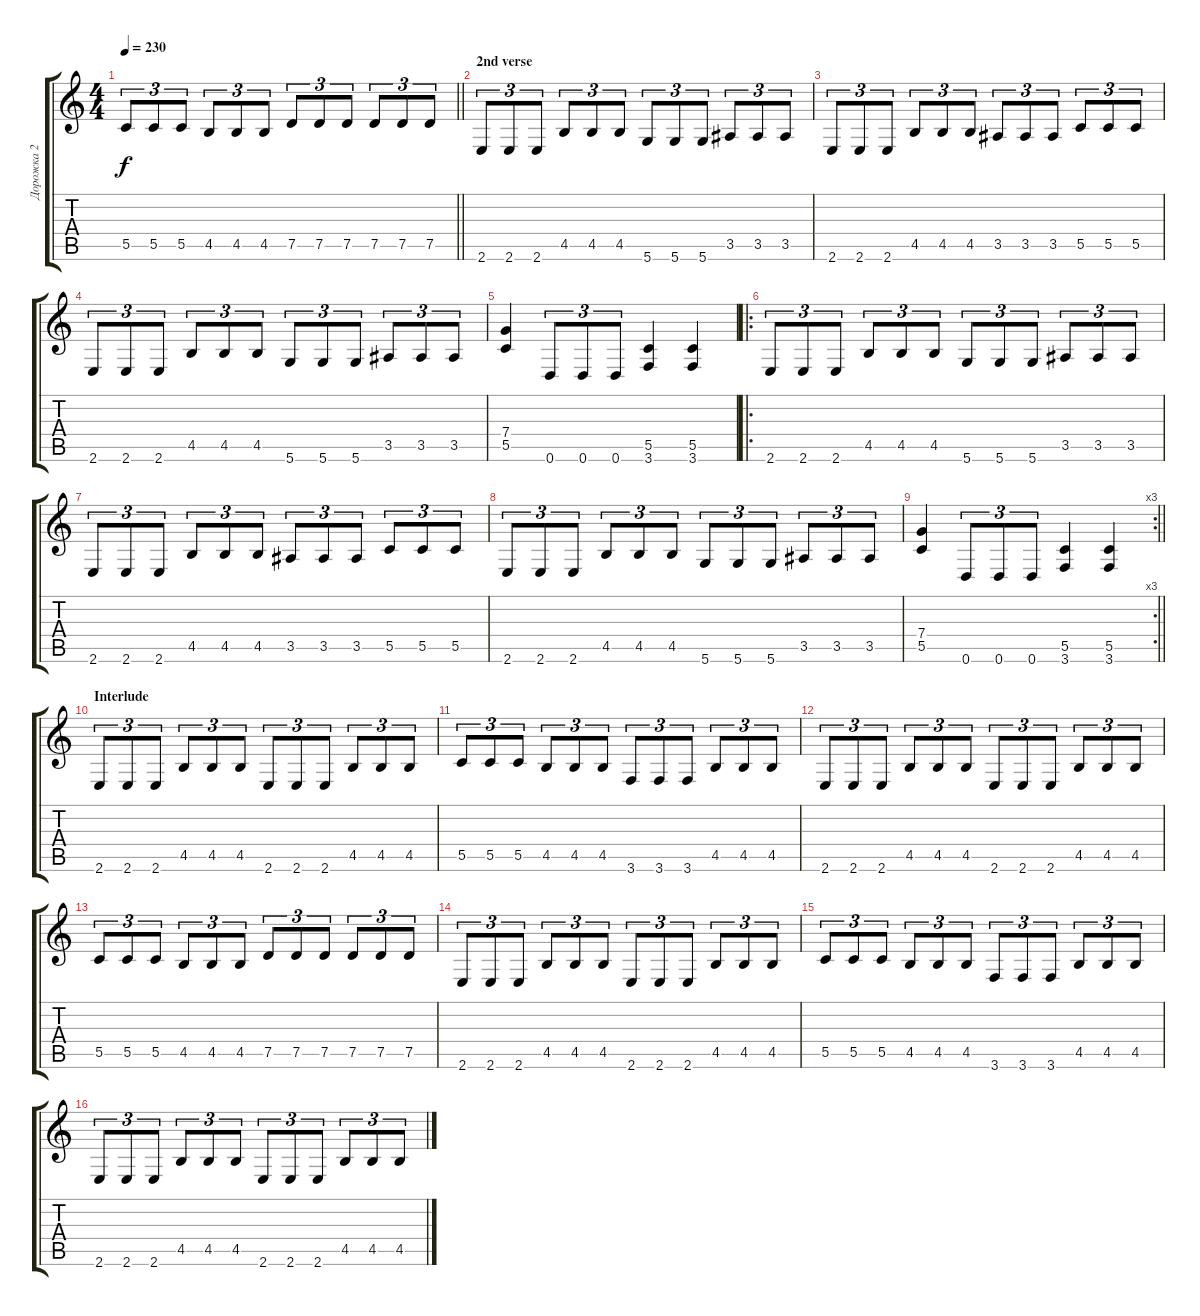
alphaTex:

\track ("Дорожка 2" "Дорожка 2") {instrument distortionguitar}
\staff {score tabs}
\tuning (D4 A3 F3 C3 G2 D2) {hide}
\ts (4 4)
\tempo 230
\clef g2
\barLineRight lightlight
\ks c
5.5.8{tu (3 2) dy f} 5.5.8{tu (3 2)} 5.5.8{tu (3 2)} 4.5.8{tu (3 2)} 4.5.8{tu (3 2)} 4.5.8{tu (3 2)} 7.5.8{tu (3 2)} 7.5.8{tu (3 2)} 7.5.8{tu (3 2)} 7.5.8{tu (3 2)} 7.5.8{tu (3 2)} 7.5.8{tu (3 2)} |
\section ("" "2nd verse")
2.6.8{tu (3 2)} 2.6.8{tu (3 2)} 2.6.8{tu (3 2)} 4.5.8{tu (3 2)} 4.5.8{tu (3 2)} 4.5.8{tu (3 2)} 5.6.8{tu (3 2)} 5.6.8{tu (3 2)} 5.6.8{tu (3 2)} 3.5.8{tu (3 2)} 3.5.8{tu (3 2)} 3.5.8{tu (3 2)} |
2.6.8{tu (3 2)} 2.6.8{tu (3 2)} 2.6.8{tu (3 2)} 4.5.8{tu (3 2)} 4.5.8{tu (3 2)} 4.5.8{tu (3 2)} 3.5.8{tu (3 2)} 3.5.8{tu (3 2)} 3.5.8{tu (3 2)} 5.5.8{tu (3 2)} 5.5.8{tu (3 2)} 5.5.8{tu (3 2)} |
2.6.8{tu (3 2)} 2.6.8{tu (3 2)} 2.6.8{tu (3 2)} 4.5.8{tu (3 2)} 4.5.8{tu (3 2)} 4.5.8{tu (3 2)} 5.6.8{tu (3 2)} 5.6.8{tu (3 2)} 5.6.8{tu (3 2)} 3.5.8{tu (3 2)} 3.5.8{tu (3 2)} 3.5.8{tu (3 2)} |
(7.4 5.5).4 0.6.8{tu (3 2)} 0.6.8{tu (3 2)} 0.6.8{tu (3 2)} (5.5 3.6).4 (5.5 3.6).4 |
\ro
2.6.8{tu (3 2)} 2.6.8{tu (3 2)} 2.6.8{tu (3 2)} 4.5.8{tu (3 2)} 4.5.8{tu (3 2)} 4.5.8{tu (3 2)} 5.6.8{tu (3 2)} 5.6.8{tu (3 2)} 5.6.8{tu (3 2)} 3.5.8{tu (3 2)} 3.5.8{tu (3 2)} 3.5.8{tu (3 2)} |
2.6.8{tu (3 2)} 2.6.8{tu (3 2)} 2.6.8{tu (3 2)} 4.5.8{tu (3 2)} 4.5.8{tu (3 2)} 4.5.8{tu (3 2)} 3.5.8{tu (3 2)} 3.5.8{tu (3 2)} 3.5.8{tu (3 2)} 5.5.8{tu (3 2)} 5.5.8{tu (3 2)} 5.5.8{tu (3 2)} |
2.6.8{tu (3 2)} 2.6.8{tu (3 2)} 2.6.8{tu (3 2)} 4.5.8{tu (3 2)} 4.5.8{tu (3 2)} 4.5.8{tu (3 2)} 5.6.8{tu (3 2)} 5.6.8{tu (3 2)} 5.6.8{tu (3 2)} 3.5.8{tu (3 2)} 3.5.8{tu (3 2)} 3.5.8{tu (3 2)} |
\rc 3
\barLineRight lightlight
(7.4 5.5).4 0.6.8{tu (3 2)} 0.6.8{tu (3 2)} 0.6.8{tu (3 2)} (5.5 3.6).4 (5.5 3.6).4 |
\section ("" "Interlude")
2.6.8{tu (3 2)} 2.6.8{tu (3 2)} 2.6.8{tu (3 2)} 4.5.8{tu (3 2)} 4.5.8{tu (3 2)} 4.5.8{tu (3 2)} 2.6.8{tu (3 2)} 2.6.8{tu (3 2)} 2.6.8{tu (3 2)} 4.5.8{tu (3 2)} 4.5.8{tu (3 2)} 4.5.8{tu (3 2)} |
5.5.8{tu (3 2)} 5.5.8{tu (3 2)} 5.5.8{tu (3 2)} 4.5.8{tu (3 2)} 4.5.8{tu (3 2)} 4.5.8{tu (3 2)} 3.6.8{tu (3 2)} 3.6.8{tu (3 2)} 3.6.8{tu (3 2)} 4.5.8{tu (3 2)} 4.5.8{tu (3 2)} 4.5.8{tu (3 2)} |
2.6.8{tu (3 2)} 2.6.8{tu (3 2)} 2.6.8{tu (3 2)} 4.5.8{tu (3 2)} 4.5.8{tu (3 2)} 4.5.8{tu (3 2)} 2.6.8{tu (3 2)} 2.6.8{tu (3 2)} 2.6.8{tu (3 2)} 4.5.8{tu (3 2)} 4.5.8{tu (3 2)} 4.5.8{tu (3 2)} |
5.5.8{tu (3 2)} 5.5.8{tu (3 2)} 5.5.8{tu (3 2)} 4.5.8{tu (3 2)} 4.5.8{tu (3 2)} 4.5.8{tu (3 2)} 7.5.8{tu (3 2)} 7.5.8{tu (3 2)} 7.5.8{tu (3 2)} 7.5.8{tu (3 2)} 7.5.8{tu (3 2)} 7.5.8{tu (3 2)} |
2.6.8{tu (3 2)} 2.6.8{tu (3 2)} 2.6.8{tu (3 2)} 4.5.8{tu (3 2)} 4.5.8{tu (3 2)} 4.5.8{tu (3 2)} 2.6.8{tu (3 2)} 2.6.8{tu (3 2)} 2.6.8{tu (3 2)} 4.5.8{tu (3 2)} 4.5.8{tu (3 2)} 4.5.8{tu (3 2)} |
5.5.8{tu (3 2)} 5.5.8{tu (3 2)} 5.5.8{tu (3 2)} 4.5.8{tu (3 2)} 4.5.8{tu (3 2)} 4.5.8{tu (3 2)} 3.6.8{tu (3 2)} 3.6.8{tu (3 2)} 3.6.8{tu (3 2)} 4.5.8{tu (3 2)} 4.5.8{tu (3 2)} 4.5.8{tu (3 2)} |
2.6.8{tu (3 2)} 2.6.8{tu (3 2)} 2.6.8{tu (3 2)} 4.5.8{tu (3 2)} 4.5.8{tu (3 2)} 4.5.8{tu (3 2)} 2.6.8{tu (3 2)} 2.6.8{tu (3 2)} 2.6.8{tu (3 2)} 4.5.8{tu (3 2)} 4.5.8{tu (3 2)} 4.5.8{tu (3 2)}
